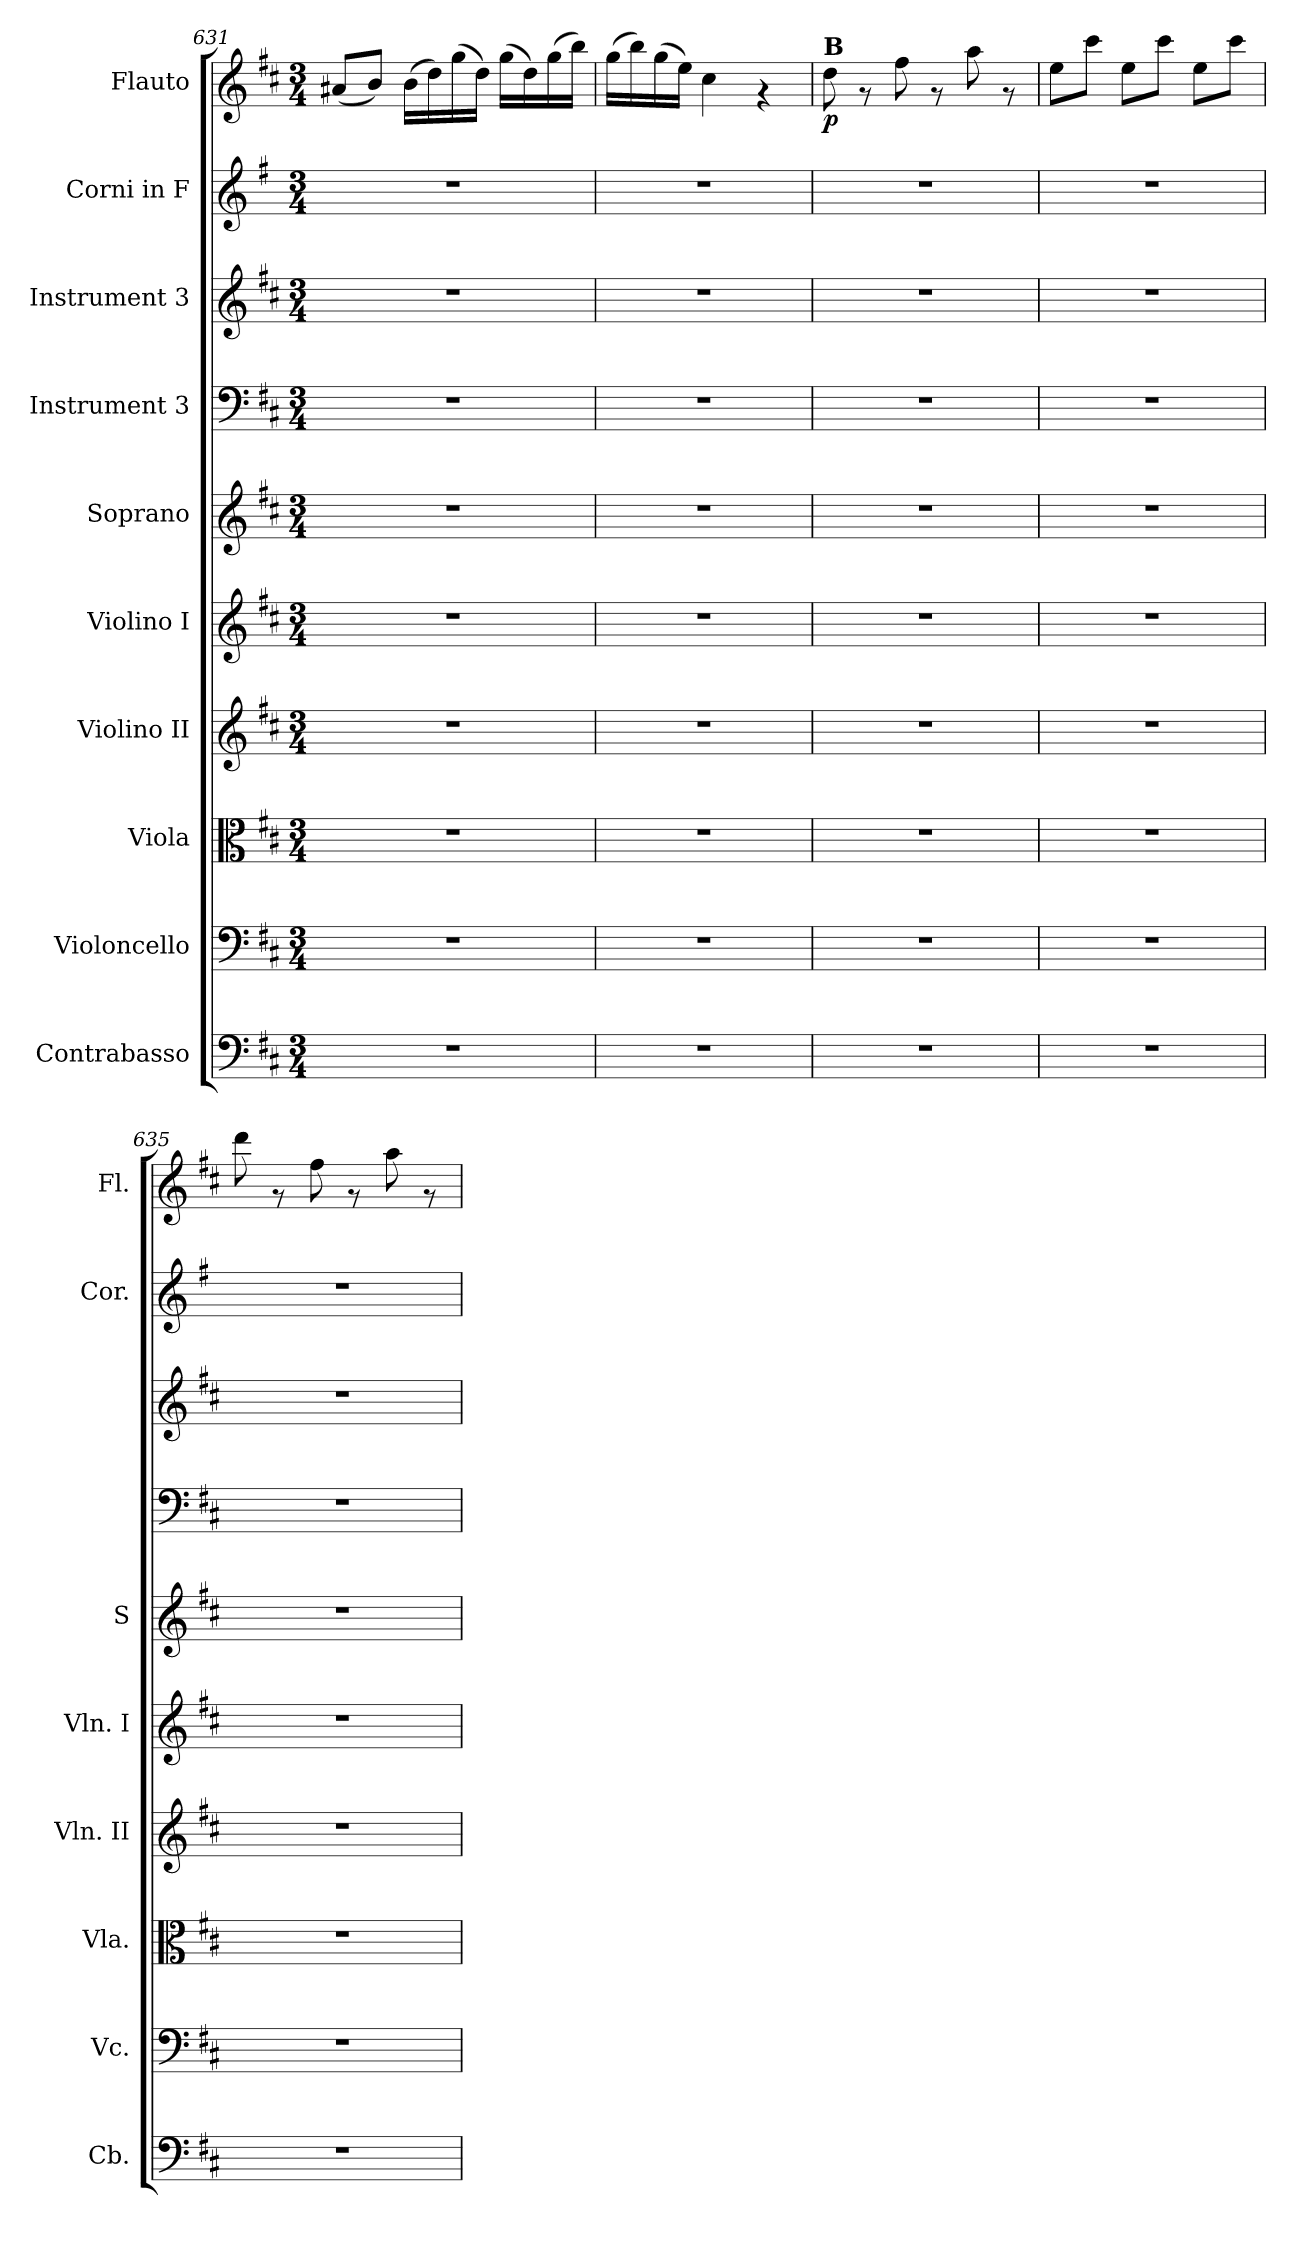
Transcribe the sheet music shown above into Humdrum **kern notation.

**kern	**kern	**kern	**kern	**kern	**kern	**kern	**kern	**kern	**kern	**dynam
*part10	*part9	*part8	*part7	*part6	*part5	*part4	*part3	*part2	*part1	*part1
*staff10	*staff9	*staff8	*staff7	*staff6	*staff5	*staff4	*staff3	*staff2	*staff1	*staff1
*I"Contrabasso	*I"Violoncello	*I"Viola	*I"Violino II	*I"Violino I	*I"Soprano	*I"Instrument 3	*I"Instrument 3	*I"Corni in F	*I"Flauto	*
*I'Cb.	*I'Vc.	*I'Vla.	*I'Vln. II	*I'Vln. I	*I'S	*	*	*I'Cor.	*I'Fl.	*
*clefF4	*clefF4	*clefC3	*clefG2	*clefG2	*clefG2	*clefF4	*clefG2	*clefG2	*clefG2	*
*ITrd1c2	*ITrd1c2	*ITrd1c2	*ITrd1c2	*ITrd1c2	*ITrd1c2	*ITrd1c2	*ITrd1c2	*ITrd4c7	*ITrd1c2	*
*k[]	*k[]	*k[]	*k[]	*k[]	*k[]	*k[]	*k[]	*k[]	*k[]	*
*C:	*C:	*C:	*C:	*C:	*C:	*C:	*C:	*C:	*C:	*
*M3/4	*M3/4	*M3/4	*M3/4	*M3/4	*M3/4	*M3/4	*M3/4	*M3/4	*M3/4	*
=631	=631	=631	=631	=631	=631	=631	=631	=631	=631	=631
2.r	2.r	2.r	2.r	2.r	2.r	2.r	2.r	2.r	(<8g#X/L	.
.	.	.	.	.	.	.	.	.	8a/J)	.
.	.	.	.	.	.	.	.	.	(>16a\L	.
.	.	.	.	.	.	.	.	.	16cc\)	.
.	.	.	.	.	.	.	.	.	(>16ff\	.
.	.	.	.	.	.	.	.	.	16cc\J)	.
.	.	.	.	.	.	.	.	.	(>16ff\L	.
.	.	.	.	.	.	.	.	.	16cc\)	.
.	.	.	.	.	.	.	.	.	(>16ff\	.
.	.	.	.	.	.	.	.	.	16aa\J)	.
=632	=632	=632	=632	=632	=632	=632	=632	=632	=632	=632
2.r	2.r	2.r	2.r	2.r	2.r	2.r	2.r	2.r	(>16ff\L	.
.	.	.	.	.	.	.	.	.	16aa\)	.
.	.	.	.	.	.	.	.	.	(>16ff\	.
.	.	.	.	.	.	.	.	.	16dd\J)	.
.	.	.	.	.	.	.	.	.	4b\	.
.	.	.	.	.	.	.	.	.	4rf	.
!!LO:PB:g=z
=633	=633	=633	=633	=633	=633	=633	=633	=633	=633	=633
!	!	!	!	!	!	!	!	!	!LO:TX:a:B:t=B	!
!	!	!	!	!	!	!	!	!	!	!LO:DY:b
2.r	2.r	2.r	2.r	2.r	2.r	2.r	2.r	2.r	8cc\	p
.	.	.	.	.	.	.	.	.	8rf	.
.	.	.	.	.	.	.	.	.	8ee\	.
.	.	.	.	.	.	.	.	.	8rf	.
.	.	.	.	.	.	.	.	.	8gg\	.
.	.	.	.	.	.	.	.	.	8rf	.
=634	=634	=634	=634	=634	=634	=634	=634	=634	=634	=634
2.r	2.r	2.r	2.r	2.r	2.r	2.r	2.r	2.r	8dd\L	.
.	.	.	.	.	.	.	.	.	8bb\J	.
.	.	.	.	.	.	.	.	.	8dd\L	.
.	.	.	.	.	.	.	.	.	8bb\J	.
.	.	.	.	.	.	.	.	.	8dd\L	.
.	.	.	.	.	.	.	.	.	8bb\J	.
=635	=635	=635	=635	=635	=635	=635	=635	=635	=635	=635
2.r	2.r	2.r	2.r	2.r	2.r	2.r	2.r	2.r	8ccc\	.
.	.	.	.	.	.	.	.	.	8rf	.
.	.	.	.	.	.	.	.	.	8ee\	.
.	.	.	.	.	.	.	.	.	8rf	.
.	.	.	.	.	.	.	.	.	8gg\	.
.	.	.	.	.	.	.	.	.	8rf	.
=	=	=	=	=	=	=	=	=	=	=
*-	*-	*-	*-	*-	*-	*-	*-	*-	*-	*-
